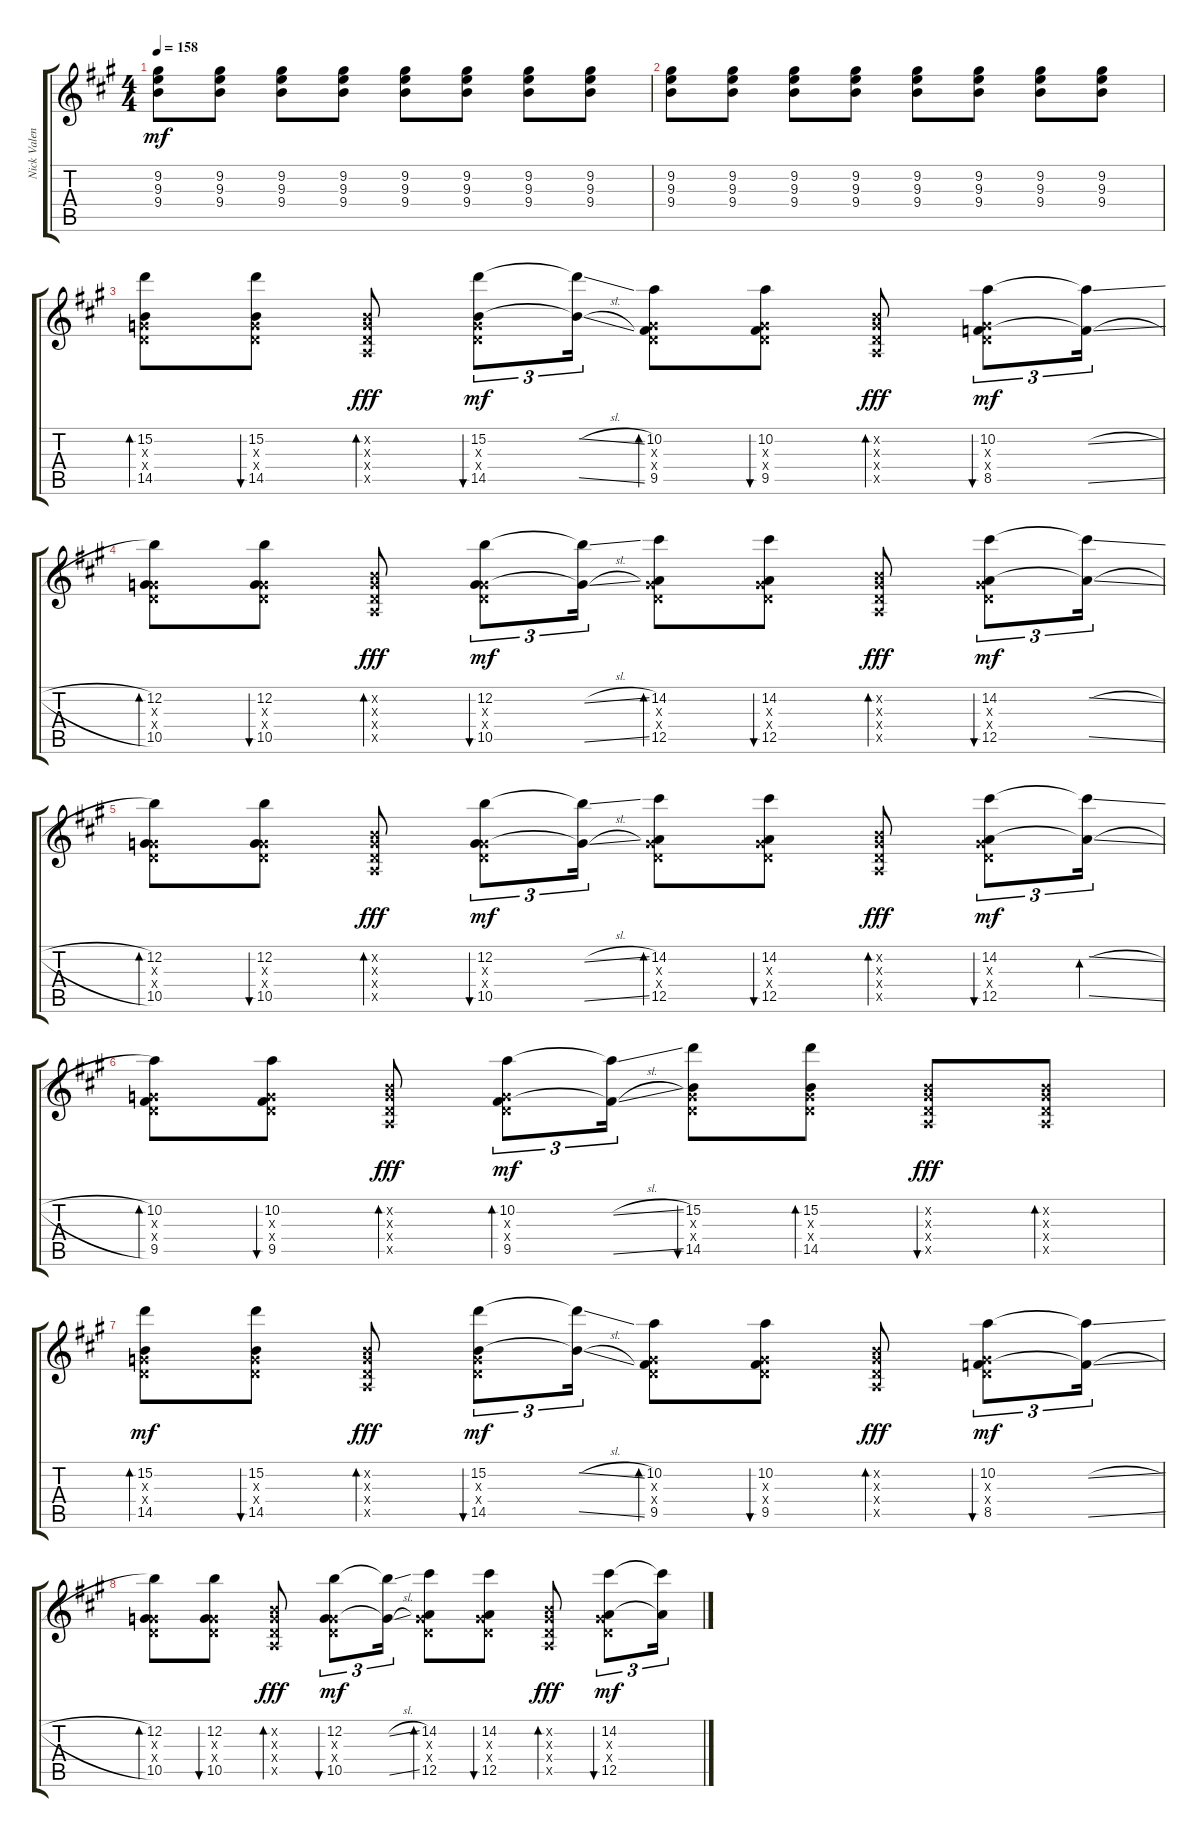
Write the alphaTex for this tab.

\track ("Nick Valensi" "Nick Valen") {instrument distortionguitar}
\staff {score tabs}
\tuning (E4 B3 G3 D3 A2 E2) {hide}
\ts (4 4)
\tempo 158
\clef g2
\ks a
(9.2 9.3 9.4).8{dy mf} (9.2 9.3 9.4).8 (9.2 9.3 9.4).8 (9.2 9.3 9.4).8 (9.2 9.3 9.4).8 (9.2 9.3 9.4).8 (9.2 9.3 9.4).8 (9.2 9.3 9.4).8 |
(9.2 9.3 9.4).8 (9.2 9.3 9.4).8 (9.2 9.3 9.4).8 (9.2 9.3 9.4).8 (9.2 9.3 9.4).8 (9.2 9.3 9.4).8 (9.2 9.3 9.4).8 (9.2 9.3 9.4).8 |
(15.2 0.3{x} 0.4{x} 14.5).8{bd 60} (15.2 0.3{x} 0.4{x} 14.5).8{bu 60} (0.2{x} 0.3{x} 0.4{x} 0.5{x}).8{bd 60 dy fff} (15.2 0.3{x} 0.4{x} 14.5).8{tu (3 2) bu 60 dy mf} (15.2{sl t} 14.5{sl t}).16{tu (3 2)} (10.2 0.3{x} 0.4{x} 9.5).8{bd 60} (10.2 0.3{x} 0.4{x} 9.5).8{bu 60} (0.2{x} 0.3{x} 0.4{x} 0.5{x}).8{bd 60 dy fff} (10.2 0.3{x} 0.4{x} 8.5).8{tu (3 2) bu 60 dy mf} (10.2{sl t} 8.5{sl t}).16{tu (3 2)} |
(12.2 0.3{x} 0.4{x} 10.5).8{bd 60} (12.2 0.3{x} 0.4{x} 10.5).8{bu 60} (0.2{x} 0.3{x} 0.4{x} 0.5{x}).8{bd 60 dy fff} (12.2 0.3{x} 0.4{x} 10.5).8{tu (3 2) bu 60 dy mf} (12.2{sl t} 10.5{sl t}).16{tu (3 2)} (14.2 0.3{x} 0.4{x} 12.5).8{bd 60} (14.2 0.3{x} 0.4{x} 12.5).8{bu 60} (0.2{x} 0.3{x} 0.4{x} 0.5{x}).8{bd 60 dy fff} (14.2 0.3{x} 0.4{x} 12.5).8{tu (3 2) bu 60 dy mf} (14.2{sl t} 12.5{sl t}).16{tu (3 2)} |
(12.2 0.3{x} 0.4{x} 10.5).8{bd 60} (12.2 0.3{x} 0.4{x} 10.5).8{bu 60} (0.2{x} 0.3{x} 0.4{x} 0.5{x}).8{bd 60 dy fff} (12.2 0.3{x} 0.4{x} 10.5).8{tu (3 2) bu 60 dy mf} (12.2{sl t} 10.5{sl t}).16{tu (3 2)} (14.2 0.3{x} 0.4{x} 12.5).8{bd 60} (14.2 0.3{x} 0.4{x} 12.5).8{bu 60} (0.2{x} 0.3{x} 0.4{x} 0.5{x}).8{bd 60 dy fff} (14.2 0.3{x} 0.4{x} 12.5).8{tu (3 2) bu 60 dy mf} (14.2{sl t} 12.5{sl t}).16{tu (3 2) bd 60} |
(10.2 0.3{x} 0.4{x} 9.5).8{bd 60} (10.2 0.3{x} 0.4{x} 9.5).8{bu 60} (0.2{x} 0.3{x} 0.4{x} 0.5{x}).8{bd 60 dy fff} (10.2 0.3{x} 0.4{x} 9.5).8{tu (3 2) bd 60 dy mf} (10.2{sl t} 9.5{sl t}).16{tu (3 2)} (15.2 0.3{x} 0.4{x} 14.5).8{bu 60} (15.2 0.3{x} 0.4{x} 14.5).8{bd 60} (0.2{x} 0.3{x} 0.4{x} 0.5{x}).8{bu 60 dy fff} (0.2{x} 0.3{x} 0.4{x} 0.5{x}).8{bd 60} |
(15.2 0.3{x} 0.4{x} 14.5).8{bd 60 dy mf} (15.2 0.3{x} 0.4{x} 14.5).8{bu 60} (0.2{x} 0.3{x} 0.4{x} 0.5{x}).8{bd 60 dy fff} (15.2 0.3{x} 0.4{x} 14.5).8{tu (3 2) bu 60 dy mf} (15.2{sl t} 14.5{sl t}).16{tu (3 2)} (10.2 0.3{x} 0.4{x} 9.5).8{bd 60} (10.2 0.3{x} 0.4{x} 9.5).8{bu 60} (0.2{x} 0.3{x} 0.4{x} 0.5{x}).8{bd 60 dy fff} (10.2 0.3{x} 0.4{x} 8.5).8{tu (3 2) bu 60 dy mf} (10.2{sl t} 8.5{sl t}).16{tu (3 2)} |
(12.2 0.3{x} 0.4{x} 10.5).8{bd 60} (12.2 0.3{x} 0.4{x} 10.5).8{bu 60} (0.2{x} 0.3{x} 0.4{x} 0.5{x}).8{bd 60 dy fff} (12.2 0.3{x} 0.4{x} 10.5).8{tu (3 2) bu 60 dy mf} (12.2{sl t} 10.5{sl t}).16{tu (3 2)} (14.2 0.3{x} 0.4{x} 12.5).8{bd 60} (14.2 0.3{x} 0.4{x} 12.5).8{bu 60} (0.2{x} 0.3{x} 0.4{x} 0.5{x}).8{bd 60 dy fff} (14.2 0.3{x} 0.4{x} 12.5).8{tu (3 2) bu 60 dy mf} (14.2{sl t} 12.5{sl t}).16{tu (3 2)}
